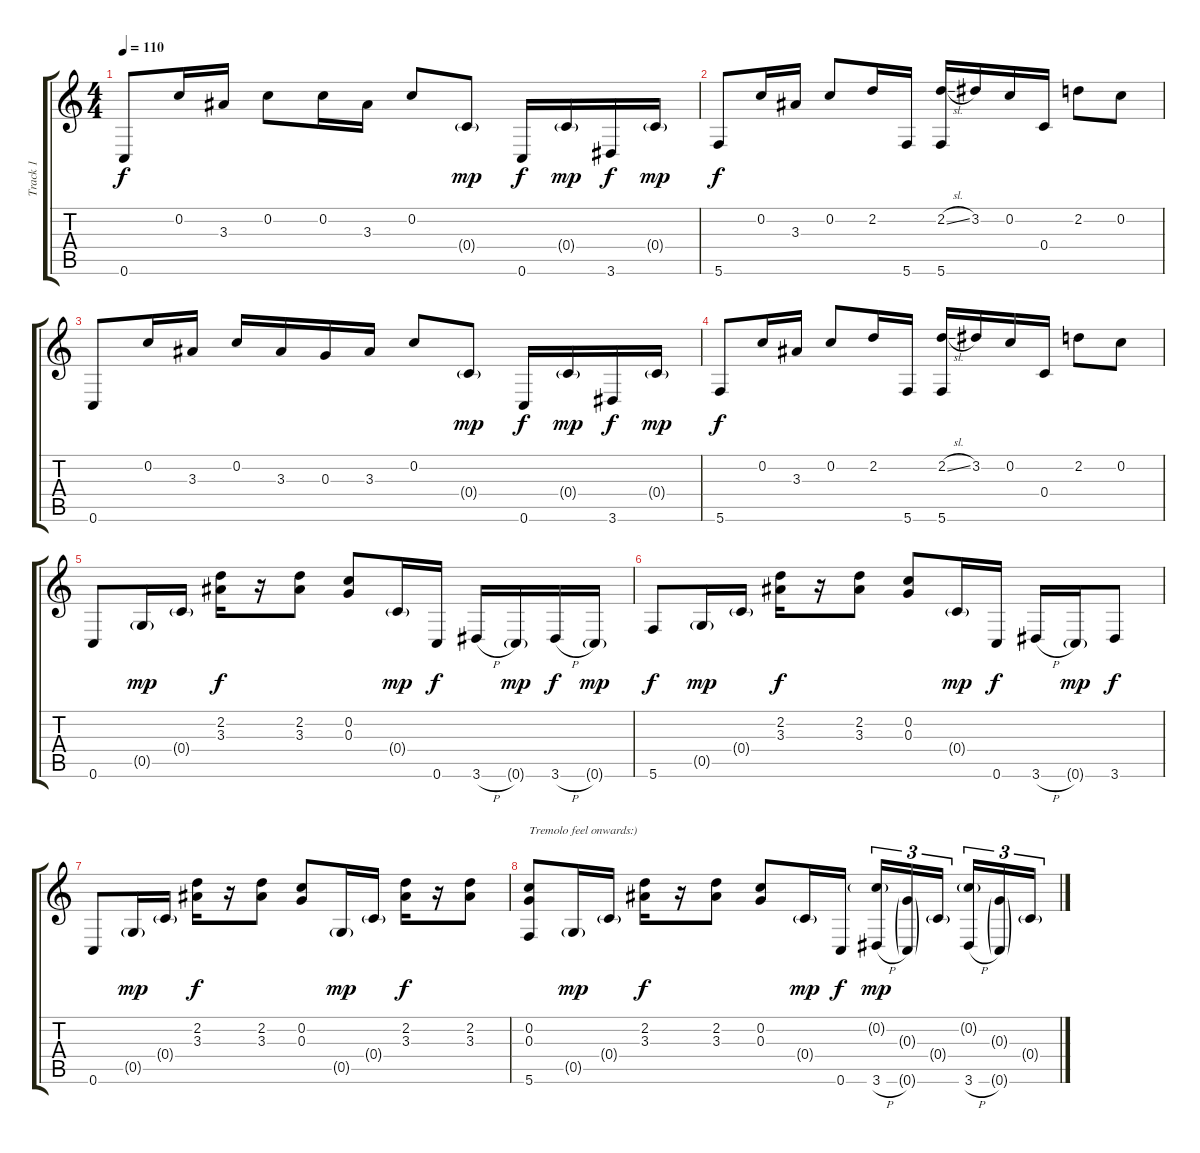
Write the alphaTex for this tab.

\track ("Track 1" "Track 1") {instrument acousticguitarsteel}
\staff {score tabs}
\tuning (Eb4 C4 G3 C3 G2 C2) {hide}
\ts (4 4)
\tempo 110
\clef g2
\ks c
0.6.8{dy f} 0.2.16 3.3.16 0.2.8 0.2.16 3.3.16 0.2.8 0.4{g}.8{dy mp} 0.6.16{dy f} 0.4{g}.16{dy mp} 3.6.16{dy f} 0.4{g}.16{dy mp} |
5.6.8{dy f} 0.2.16 3.3.16 0.2.8 2.2.16 5.6.16 (2.2{sl} 5.6).16 3.2.16 0.2.16 0.4.16 2.2.8 0.2.8 |
0.6.8 0.2.16 3.3.16 0.2.16 3.3.16 0.3.16 3.3.16 0.2.8 0.4{g}.8{dy mp} 0.6.16{dy f} 0.4{g}.16{dy mp} 3.6.16{dy f} 0.4{g}.16{dy mp} |
5.6.8{dy f} 0.2.16 3.3.16 0.2.8 2.2.16 5.6.16 (2.2{sl} 5.6).16 3.2.16 0.2.16 0.4.16 2.2.8 0.2.8 |
0.6.8 0.5{g}.16{dy mp} 0.4{g}.16 (2.2 3.3).16{dy f} r.16 (2.2 3.3).8 (0.2 0.3).8 0.4{g}.16{dy mp} 0.6.16{dy f} 3.6{h}.16 0.6{g}.16{dy mp} 3.6{h}.16{dy f} 0.6{g}.16{dy mp} |
5.6.8{dy f} 0.5{g}.16{dy mp} 0.4{g}.16 (2.2 3.3).16{dy f} r.16 (2.2 3.3).8 (0.2 0.3).8 0.4{g}.16{dy mp} 0.6.16{dy f} 3.6{h}.16 0.6{g}.16{dy mp} 3.6.8{dy f} |
0.6.8 0.5{g}.16{dy mp} 0.4{g}.16 (2.2 3.3).16{dy f} r.16 (2.2 3.3).8 (0.2 0.3).8 0.5{g}.16{dy mp} 0.4{g}.16 (2.2 3.3).16{dy f} r.16 (2.2 3.3).8 |
(0.2 0.3 5.6).8{txt "Tremolo feel onwards:)"} 0.5{g}.16{dy mp} 0.4{g}.16 (2.2 3.3).16{dy f} r.16 (2.2 3.3).8 (0.2 0.3).8 0.4{g}.16{dy mp} 0.6.16{dy f} (0.2{g} 3.6{h}).16{tu (3 2) dy mp} (0.3{g} 0.6{g}).16{tu (3 2)} 0.4{g}.16{tu (3 2) beam splitsecondary} (0.2{g} 3.6{h}).16{tu (3 2)} (0.3{g} 0.6{g}).16{tu (3 2)} 0.4{g}.16{tu (3 2)}
